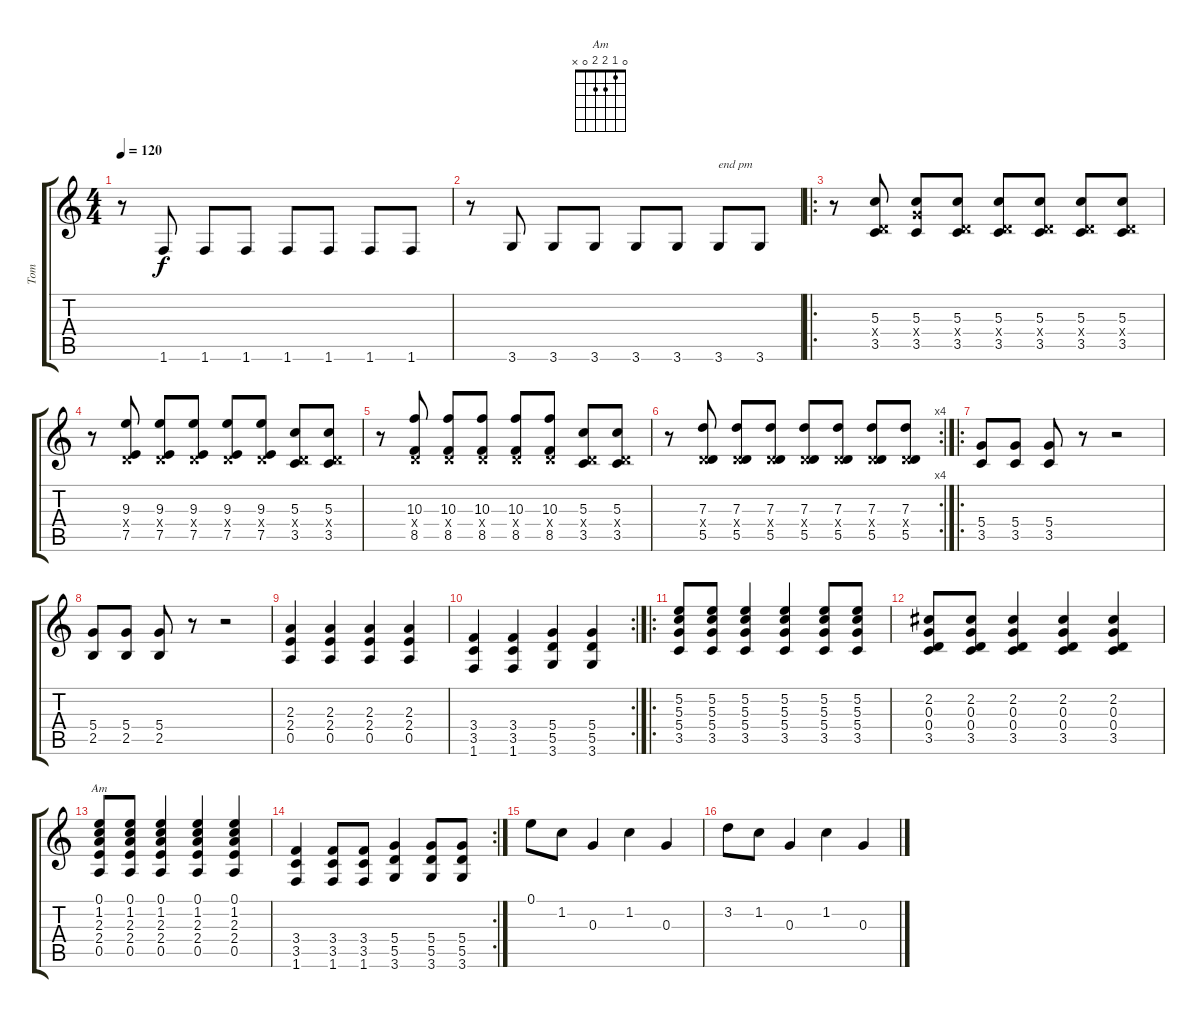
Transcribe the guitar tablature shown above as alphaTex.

\track ("Tom" "Tom") {instrument acousticguitarnylon}
\staff {score tabs}
\tuning (E4 B3 G3 D3 A2 E2) {hide}
\chord ("Am" 0 1 2 2 0 x)
\ts (4 4)
\tempo 120
\clef g2
\ks c
r.8{dy f} 1.6.8 1.6.8 1.6.8 1.6.8 1.6.8 1.6.8 1.6.8 |
r.8 3.6.8 3.6.8 3.6.8 3.6.8 3.6.8 3.6.8{txt "end pm"} 3.6.8 |
\ro
r.8 (5.3 0.4{x} 3.5).8 (5.3 5.4{x} 3.5).8 (5.3 0.4{x} 3.5).8 (5.3 0.4{x} 3.5).8 (5.3 0.4{x} 3.5).8 (5.3 0.4{x} 3.5).8 (5.3 0.4{x} 3.5).8 |
r.8 (9.3 0.4{x} 7.5).8 (9.3 0.4{x} 7.5).8 (9.3 0.4{x} 7.5).8 (9.3 0.4{x} 7.5).8 (9.3 0.4{x} 7.5).8 (5.3 0.4{x} 3.5).8 (5.3 0.4{x} 3.5).8 |
r.8 (10.3 0.4{x} 8.5).8 (10.3 0.4{x} 8.5).8 (10.3 0.4{x} 8.5).8 (10.3 0.4{x} 8.5).8 (10.3 0.4{x} 8.5).8 (5.3 0.4{x} 3.5).8 (5.3 0.4{x} 3.5).8 |
\rc 4
r.8 (7.3 0.4{x} 5.5).8 (7.3 0.4{x} 5.5).8 (7.3 0.4{x} 5.5).8 (7.3 0.4{x} 5.5).8 (7.3 0.4{x} 5.5).8 (7.3 0.4{x} 5.5).8 (7.3 0.4{x} 5.5).8 |
\ro
(5.4 3.5).8 (5.4 3.5).8 (5.4 3.5).8 r.8 r.2 |
(5.4 2.5).8 (5.4 2.5).8 (5.4 2.5).8 r.8 r.2 |
(2.3 2.4 0.5).4 (2.3 2.4 0.5).4 (2.3 2.4 0.5).4 (2.3 2.4 0.5).4 |
\rc 2
(3.4 3.5 1.6).4 (3.4 3.5 1.6).4 (5.4 5.5 3.6).4 (5.4 5.5 3.6).4 |
\ro
(5.2 5.3 5.4 3.5).8 (5.2 5.3 5.4 3.5).8 (5.2 5.3 5.4 3.5).4 (5.2 5.3 5.4 3.5).4 (5.2 5.3 5.4 3.5).8 (5.2 5.3 5.4 3.5).8 |
(2.2 0.3 0.4 3.5).8 (2.2 0.3 0.4 3.5).8 (2.2 0.3 0.4 3.5).4 (2.2 0.3 0.4 3.5).4 (2.2 0.3 0.4 3.5).4 |
(0.1 1.2 2.3 2.4 0.5).8{ch "Am"} (0.1 1.2 2.3 2.4 0.5).8 (0.1 1.2 2.3 2.4 0.5).4 (0.1 1.2 2.3 2.4 0.5).4 (0.1 1.2 2.3 2.4 0.5).4 |
\rc 2
(3.4 3.5 1.6).4 (3.4 3.5 1.6).8 (3.4 3.5 1.6).8 (5.4 5.5 3.6).4 (5.4 5.5 3.6).8 (5.4 5.5 3.6).8 |
0.1.8 1.2.8 0.3.4 1.2.4 0.3.4 |
3.2.8 1.2.8 0.3.4 1.2.4 0.3.4
